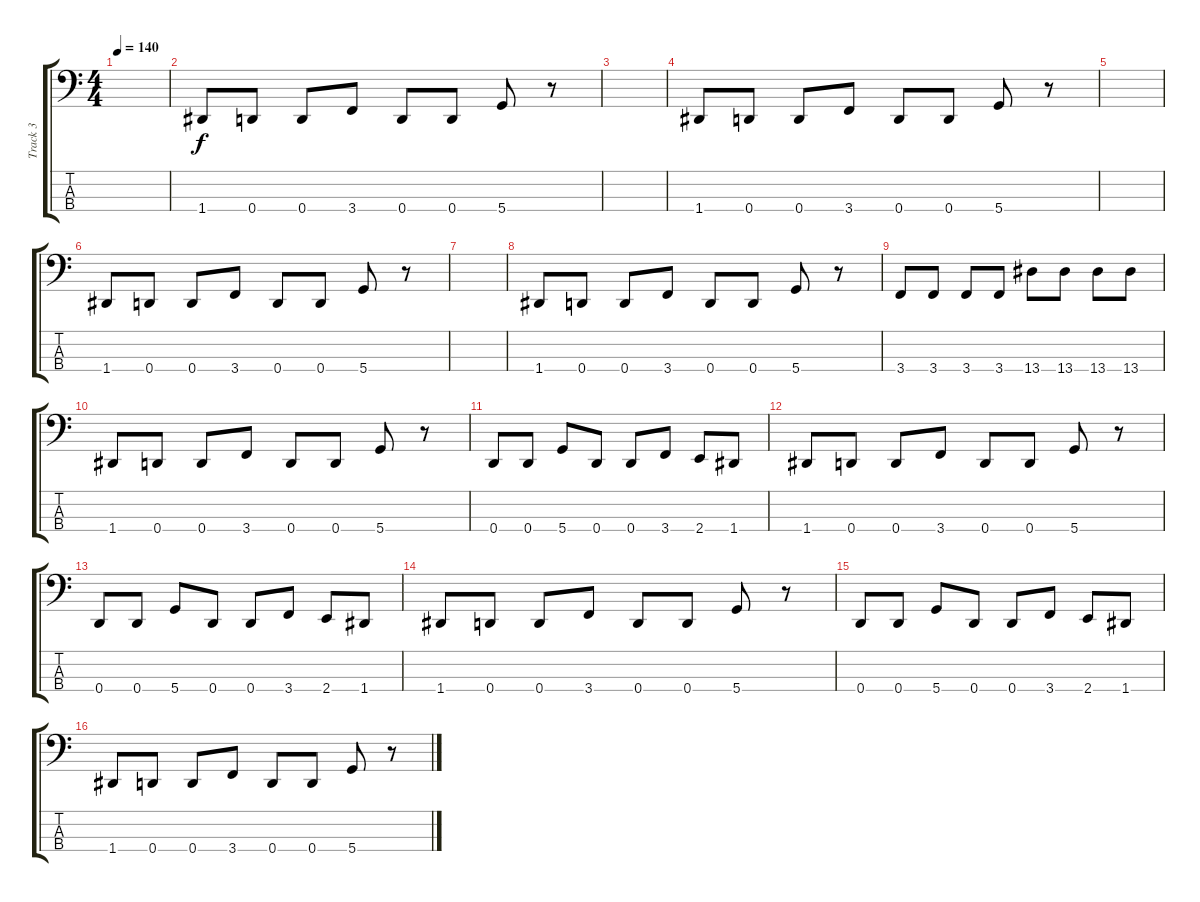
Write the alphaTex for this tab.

\track ("Track 3" "Track 3") {instrument slapbass2}
\staff {score tabs}
\tuning (G2 D2 A1 D1) {hide}
\ts (4 4)
\tempo 140
\clef f4
\ks c
|
1.4.8 0.4.8 0.4.8 3.4.8 0.4.8 0.4.8 5.4.8 r.8 |
|
1.4.8 0.4.8 0.4.8 3.4.8 0.4.8 0.4.8 5.4.8 r.8 |
|
1.4.8 0.4.8 0.4.8 3.4.8 0.4.8 0.4.8 5.4.8 r.8 |
|
1.4.8 0.4.8 0.4.8 3.4.8 0.4.8 0.4.8 5.4.8 r.8 |
3.4.8 3.4.8 3.4.8 3.4.8 13.4.8 13.4.8 13.4.8 13.4.8 |
1.4.8 0.4.8 0.4.8 3.4.8 0.4.8 0.4.8 5.4.8 r.8 |
0.4.8 0.4.8 5.4.8 0.4.8 0.4.8 3.4.8 2.4.8 1.4.8 |
1.4.8 0.4.8 0.4.8 3.4.8 0.4.8 0.4.8 5.4.8 r.8 |
0.4.8 0.4.8 5.4.8 0.4.8 0.4.8 3.4.8 2.4.8 1.4.8 |
1.4.8 0.4.8 0.4.8 3.4.8 0.4.8 0.4.8 5.4.8 r.8 |
0.4.8 0.4.8 5.4.8 0.4.8 0.4.8 3.4.8 2.4.8 1.4.8 |
1.4.8 0.4.8 0.4.8 3.4.8 0.4.8 0.4.8 5.4.8 r.8
